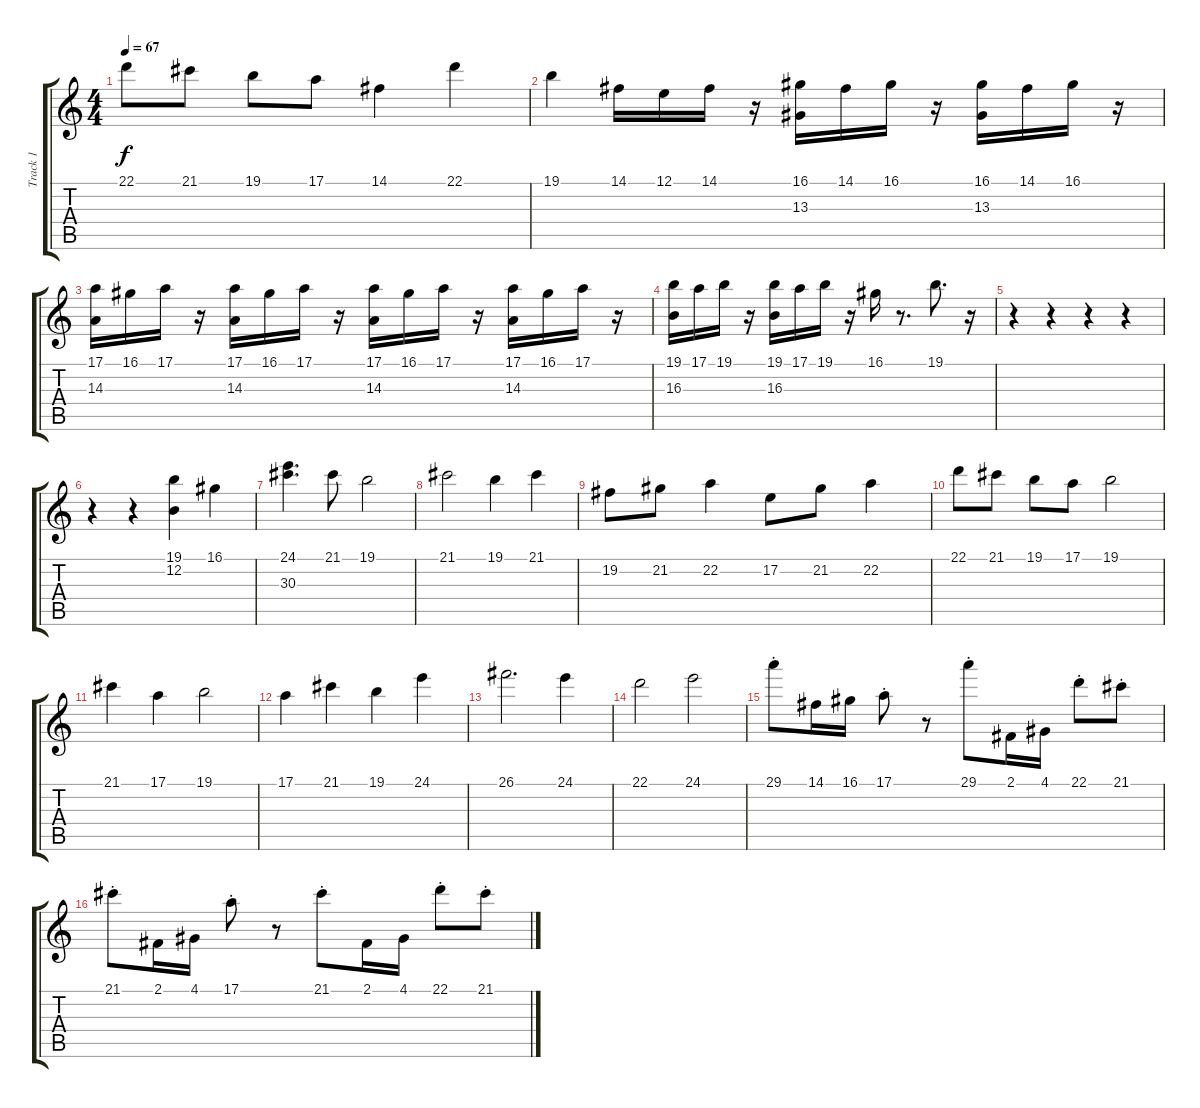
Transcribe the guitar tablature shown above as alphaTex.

\track ("Track 1" "Track 1") {instrument tremolostrings}
\staff {score tabs}
\tuning (E4 B3 G3 D3 A2 E2) {hide}
\ts (4 4)
\tempo 67
\clef g2
\ks c
22.1.8{dy f} 21.1.8 19.1.8 17.1.8 14.1.4 22.1.4 |
19.1.4 14.1.16 12.1.16 14.1.16 r.16 (16.1 13.3).16 14.1.16 16.1.16 r.16 (16.1 13.3).16 14.1.16 16.1.16 r.16 |
(17.1 14.3).16 16.1.16 17.1.16 r.16 (17.1 14.3).16 16.1.16 17.1.16 r.16 (17.1 14.3).16 16.1.16 17.1.16 r.16 (17.1 14.3).16 16.1.16 17.1.16 r.16 |
(19.1 16.3).16 17.1.16 19.1.16 r.16 (19.1 16.3).16 17.1.16 19.1.16 r.16 16.1.16 r.8{d} 19.1.8{d} r.16 |
r.4 r.4 r.4 r.4 |
r.4 r.4 (19.1 12.2).4 16.1.4 |
(24.1 30.3).4{d} 21.1.8 19.1.2 |
21.1.2 19.1.4 21.1.4 |
19.2.8 21.2.8 22.2.4 17.2.8 21.2.8 22.2.4 |
22.1.8 21.1.8 19.1.8 17.1.8 19.1.2 |
21.1.4 17.1.4 19.1.2 |
17.1.4 21.1.4 19.1.4 24.1.4 |
26.1.2{d} 24.1.4 |
22.1.2 24.1.2 |
29.1{st}.8 14.1.16 16.1.16 17.1{st}.8 r.8 29.1{st}.8 2.1.16 4.1.16 22.1{st}.8 21.1{st}.8 |
21.1{st}.8 2.1.16 4.1.16 17.1{st}.8 r.8 21.1{st}.8 2.1.16 4.1.16 22.1{st}.8 21.1{st}.8
